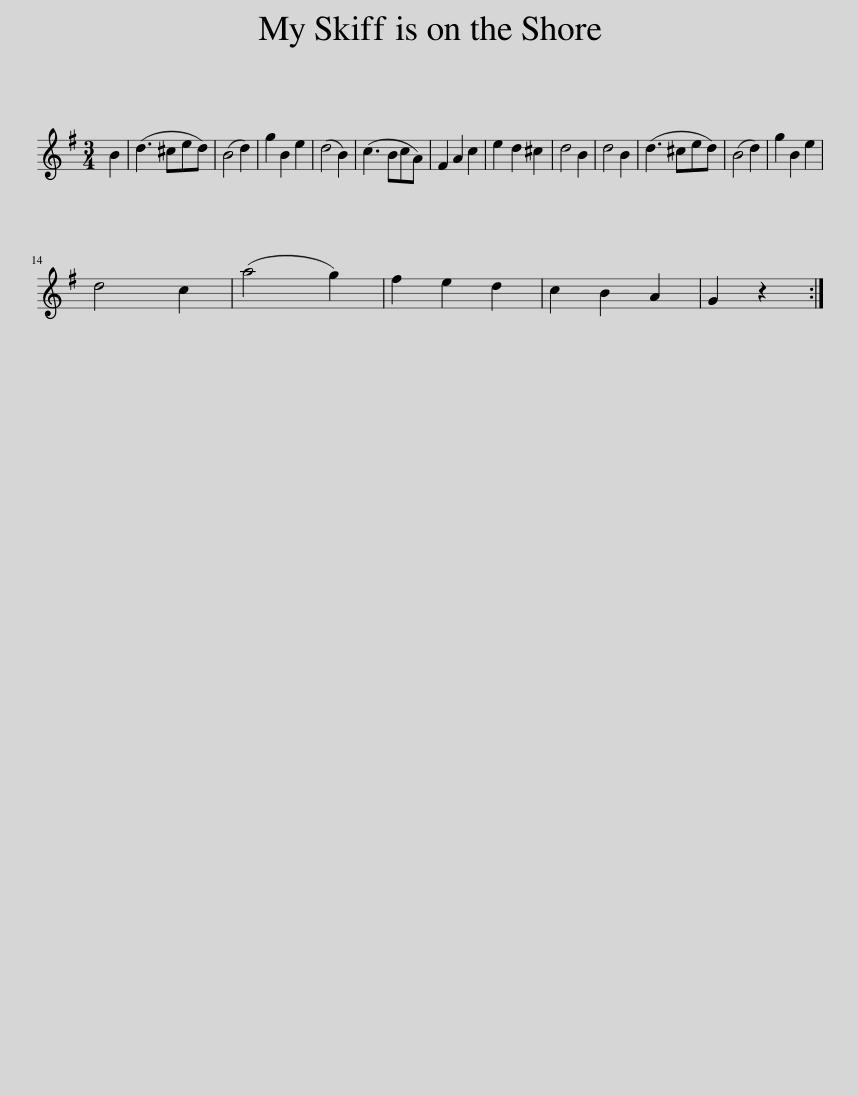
X:1
L:1/8
M:3/4
I:linebreak $
K:G
V:1 treble
V:1
 B2 | (d3 ^ced) | (B4 d2) | g2 B2 e2 | (d4 B2) | %5
 (c3 BcA) | F2 A2 c2 | e2 d2 ^c2 | d4 B2 | d4 B2 | %10
 (d3 ^ced) | (B4 d2) | g2 B2 e2 |$ d4 c2 | (a4 g2) | %15
 f2 e2 d2 | c2 B2 A2 | G2 z2 :| %18
